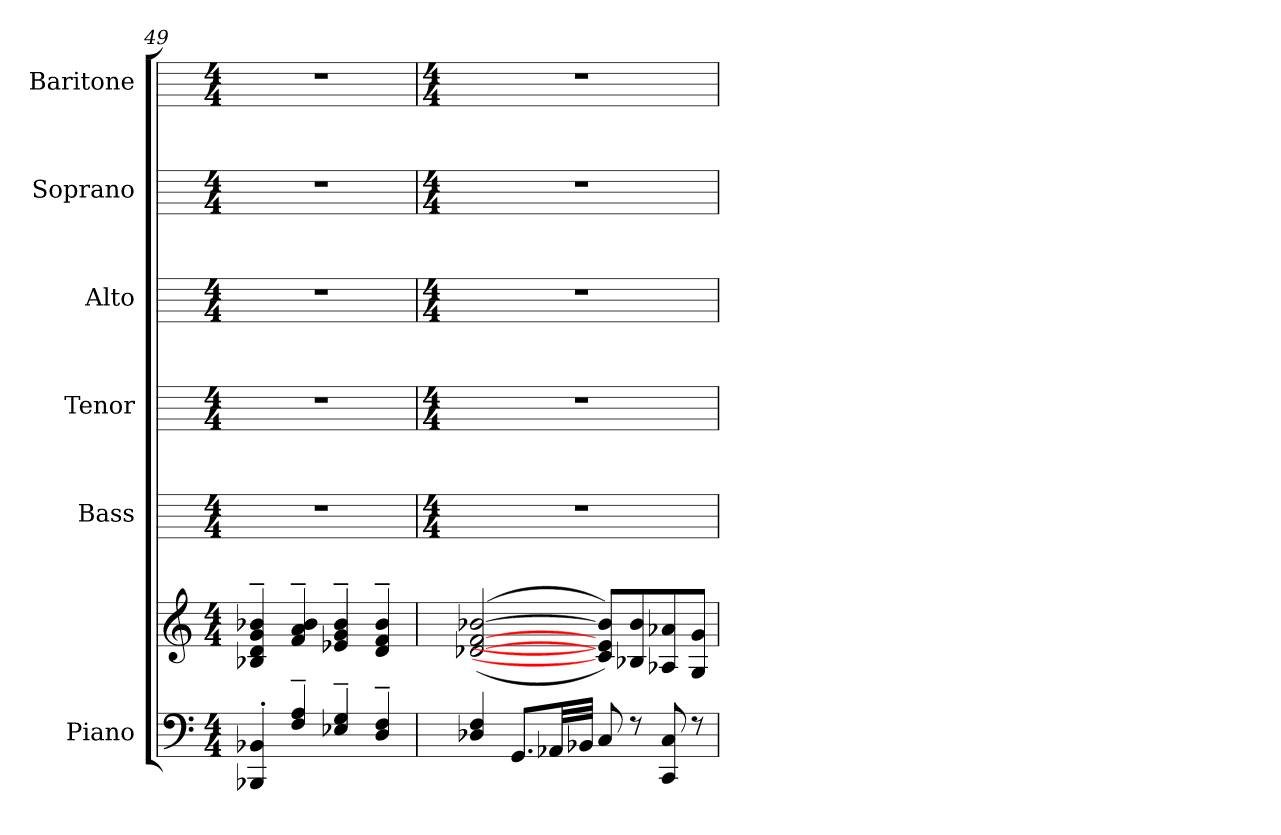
**kern	**kern	**kern	**kern	**kern	**kern	**kern
*part6	*part6	*part5	*part4	*part3	*part2	*part1
*staff7	*staff6	*staff5	*staff4	*staff3	*staff2	*staff1
*I"Piano	*	*I"Bass	*I"Tenor	*I"Alto	*I"Soprano	*I"Baritone
*	*	*I'B	*I'T	*I'A	*I'S	*
*clefF4	*clefG2	*	*	*	*	*
*k[]	*k[]	*	*	*	*	*
*C:	*C:	*	*	*	*	*
*M4/4	*M4/4	*M4/4	*M4/4	*M4/4	*M4/4	*M4/4
=49	=49	=49	=49	=49	=49	=49
*^	*^	*	*	*	*	*
4BBB-X' 4BB-X'	1ryy	4B-X~ 4d~ 4g~ 4b-X~	1ryy	1r	1r	1r	1r	1r
4F~ 4A~	.	4f~ 4a~ 4b-~	.	.	.	.	.	.
4E-X~ 4G~	.	4e-X~ 4g~ 4b-~	.	.	.	.	.	.
4D~ 4F~	.	4d~ 4f~ 4b-~	.	.	.	.	.	.
!!LO:LB:g=z
=50	=50	=50	=50	=50	=50	=50	=50	=50
*	*	*	*	*M4/4	*M4/4	*M4/4	*M4/4	*M4/4
4D-X 4F	1ryy	(<(<[2d-X [2f [2b-X	1ryy	1r	1r	1r	1r	1r
8.GGL	.	.	.	.	.	.	.	.
32AA-XLL	.	.	.	.	.	.	.	.
32BB-XJJJ	.	.	.	.	.	.	.	.
8C	.	8c] 8e] 8b-]L))	.	.	.	.	.	.
8r	.	8B-X 8b-	.	.	.	.	.	.
8CC 8C	.	8A-X 8a-X	.	.	.	.	.	.
8r	.	8G 8gJ	.	.	.	.	.	.
*v	*v	*	*	*	*	*	*	*
*	*v	*v	*	*	*	*	*
=	=	=	=	=	=	=
*-	*-	*-	*-	*-	*-	*-
